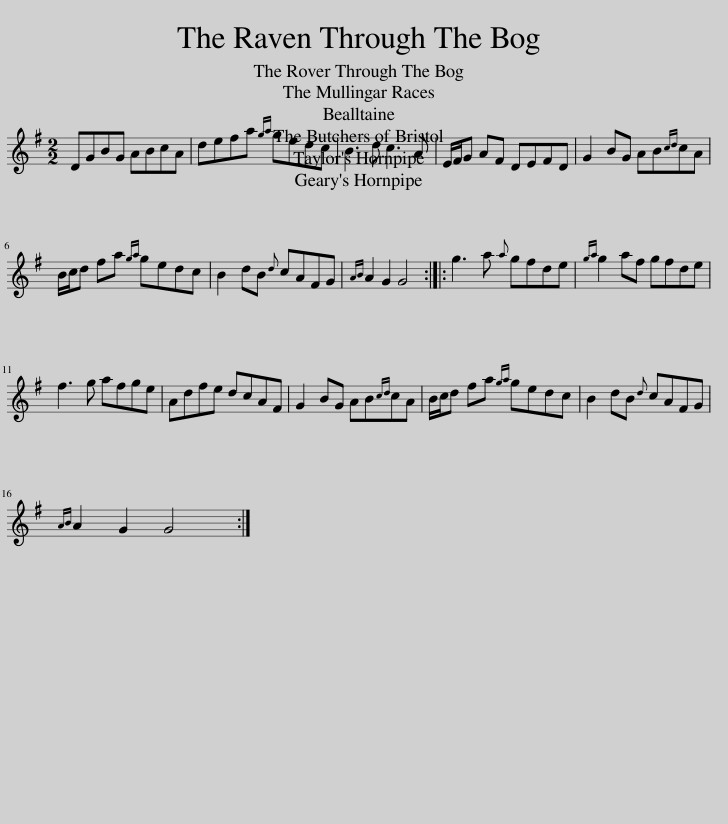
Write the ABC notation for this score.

X:1
L:1/8
M:2/2
I:linebreak $
K:G
V:1 treble
V:1
 DGBG ABcA | defa{ga} gedc | B3 d c3 A | E/F/G AF DEFD | G2 BG AB{cd}cA |$ %5
 B/c/d fa{ga} gedc | B2 dB{d} cAFG |{AB} A2 G2 G4 :: g3 a{a} gfde |{ga} g2 af gfde |$ %10
 f3 g afge | Adfe dcAF | G2 BG AB{cd}cA | B/c/d fa{ga} gedc | B2 dB{d} cAFG |$ %15
{AB} A2 G2 G4 :| %16
